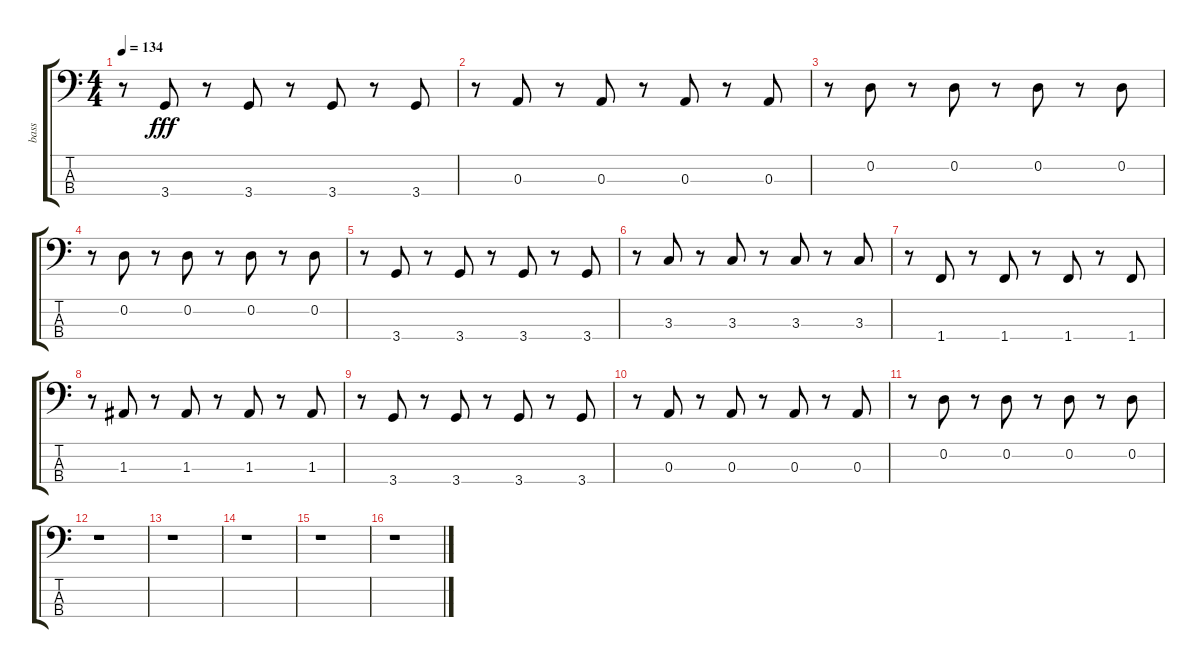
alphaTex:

\track ("bass" "bass") {instrument fretlessbass}
\staff {score tabs}
\tuning (G2 D2 A1 E1) {hide}
\ts (4 4)
\tempo 134
\clef f4
\ks c
r.8{dy fff} 3.4.8 r.8 3.4.8 r.8 3.4.8 r.8 3.4.8 |
r.8 0.3.8 r.8 0.3.8 r.8 0.3.8 r.8 0.3.8 |
r.8 0.2.8 r.8 0.2.8 r.8 0.2.8 r.8 0.2.8 |
r.8 0.2.8 r.8 0.2.8 r.8 0.2.8 r.8 0.2.8 |
r.8 3.4.8 r.8 3.4.8 r.8 3.4.8 r.8 3.4.8 |
r.8 3.3.8 r.8 3.3.8 r.8 3.3.8 r.8 3.3.8 |
r.8 1.4.8 r.8 1.4.8 r.8 1.4.8 r.8 1.4.8 |
r.8 1.3.8 r.8 1.3.8 r.8 1.3.8 r.8 1.3.8 |
r.8 3.4.8 r.8 3.4.8 r.8 3.4.8 r.8 3.4.8 |
r.8 0.3.8 r.8 0.3.8 r.8 0.3.8 r.8 0.3.8 |
r.8 0.2.8 r.8 0.2.8 r.8 0.2.8 r.8 0.2.8 |
r.1 |
r.1 |
r.1 |
r.1 |
r.1
